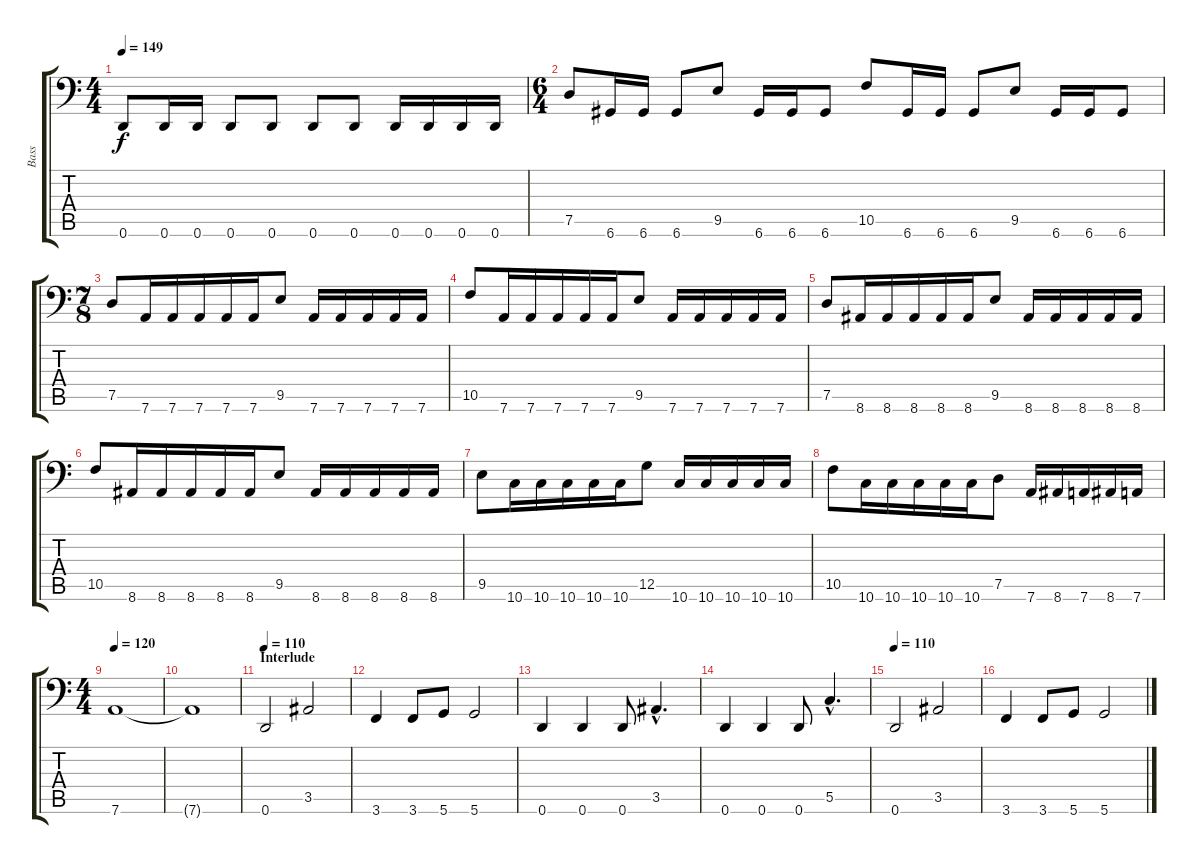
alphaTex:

\track ("Bass" "Bass") {instrument electricbasspick}
\staff {score tabs}
\tuning (D3 A2 F2 C2 G1 D1) {hide}
\ts (4 4)
\tempo 149
\clef f4
\ks c
0.6.8{dy f} 0.6.16 0.6.16 0.6.8 0.6.8 0.6.8 0.6.8 0.6.16 0.6.16 0.6.16 0.6.16 |
\ts (6 4)
7.5.8 6.6.16 6.6.16 6.6.8 9.5.8 6.6.16 6.6.16 6.6.8 10.5.8 6.6.16 6.6.16 6.6.8 9.5.8 6.6.16 6.6.16 6.6.8 |
\ts (7 8)
7.5.8 7.6.16 7.6.16 7.6.16 7.6.16 7.6.16 9.5.8 7.6.16 7.6.16 7.6.16 7.6.16 7.6.16 |
10.5.8 7.6.16 7.6.16 7.6.16 7.6.16 7.6.16 9.5.8 7.6.16 7.6.16 7.6.16 7.6.16 7.6.16 |
7.5.8 8.6.16 8.6.16 8.6.16 8.6.16 8.6.16 9.5.8 8.6.16 8.6.16 8.6.16 8.6.16 8.6.16 |
10.5.8 8.6.16 8.6.16 8.6.16 8.6.16 8.6.16 9.5.8 8.6.16 8.6.16 8.6.16 8.6.16 8.6.16 |
9.5.8 10.6.16 10.6.16 10.6.16 10.6.16 10.6.16 12.5.8 10.6.16 10.6.16 10.6.16 10.6.16 10.6.16 |
10.5.8 10.6.16 10.6.16 10.6.16 10.6.16 10.6.16 7.5.8 7.6.16 8.6.16 7.6.16 8.6.16 7.6.16 |
\ts (4 4)
\tempo 120
7.6.1 |
7.6{t}.1 |
\section ("" "Interlude")
\tempo 110
0.6.2 3.5.2 |
3.6.4 3.6.8 5.6.8 5.6.2 |
0.6.4 0.6.4 0.6.8 3.5{hac}.4{d} |
0.6.4 0.6.4 0.6.8 5.5{hac}.4{d} |
\tempo 110
0.6.2 3.5.2 |
3.6.4 3.6.8 5.6.8 5.6.2
